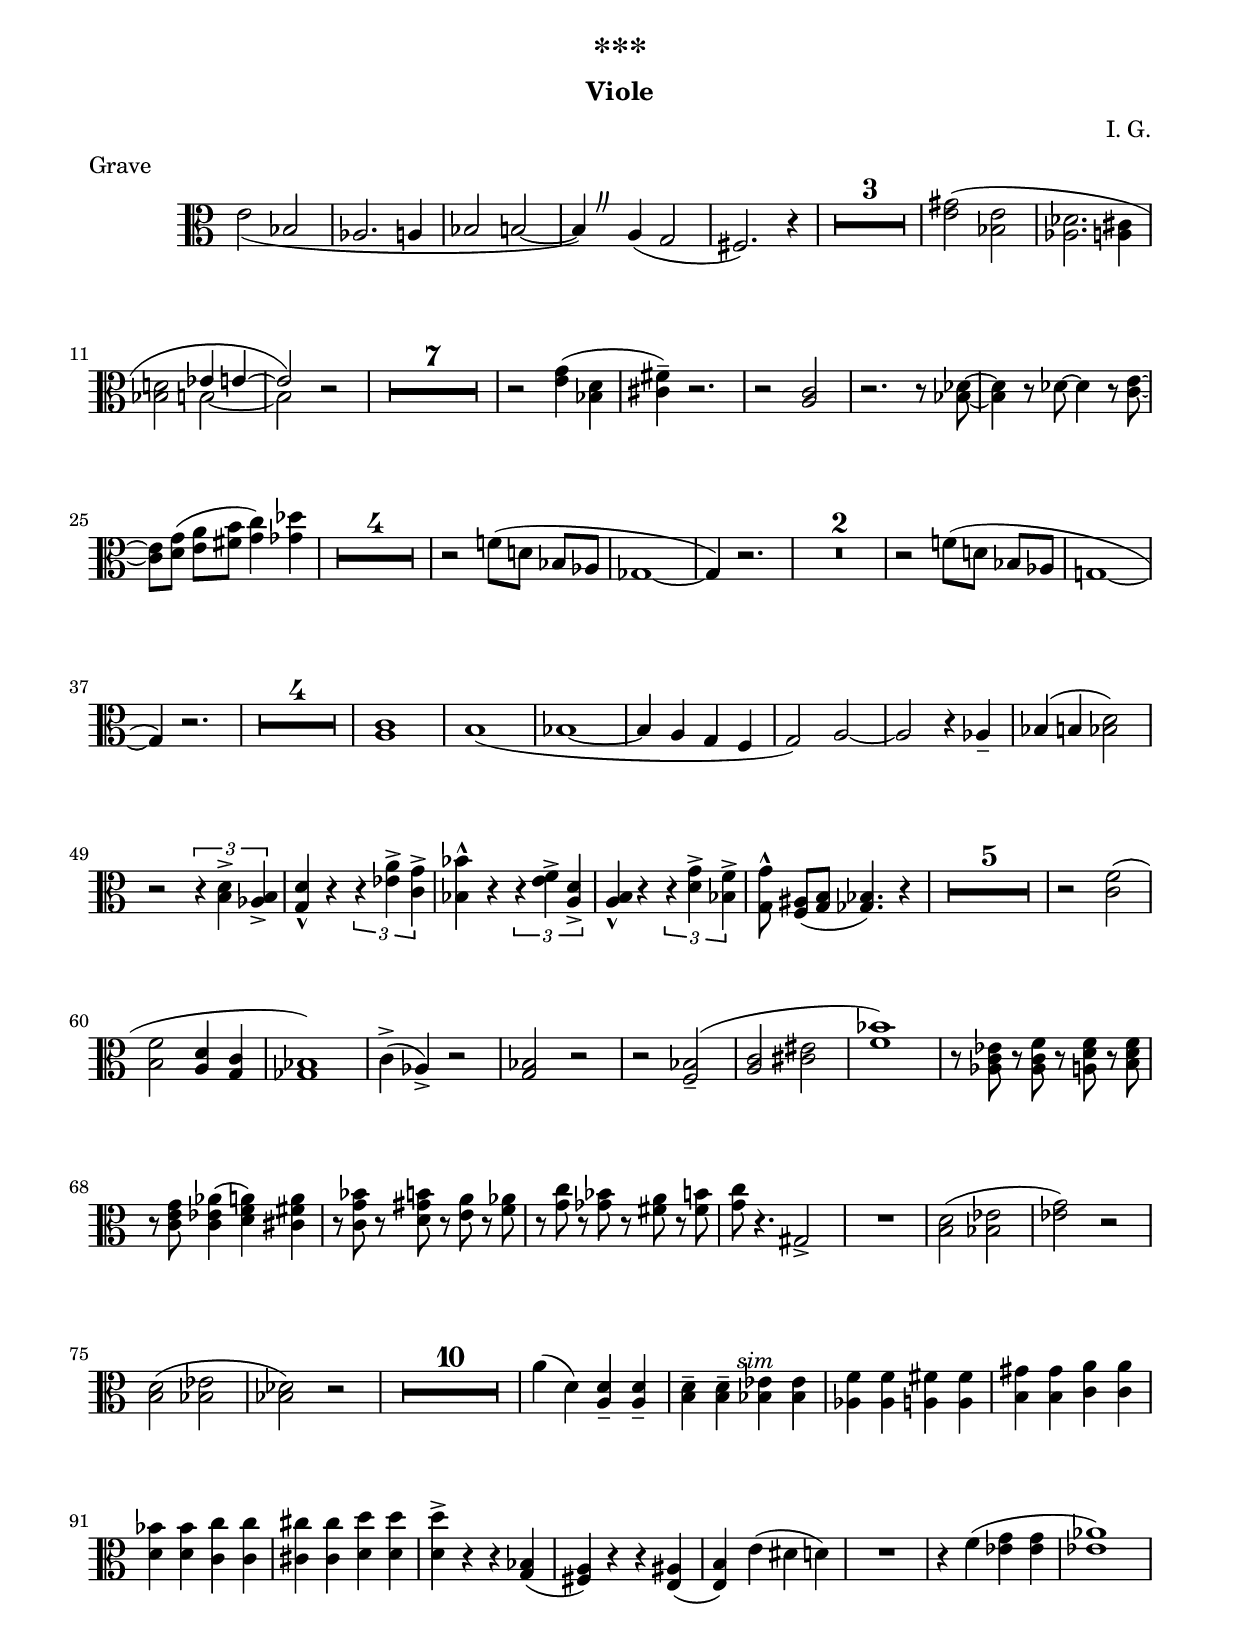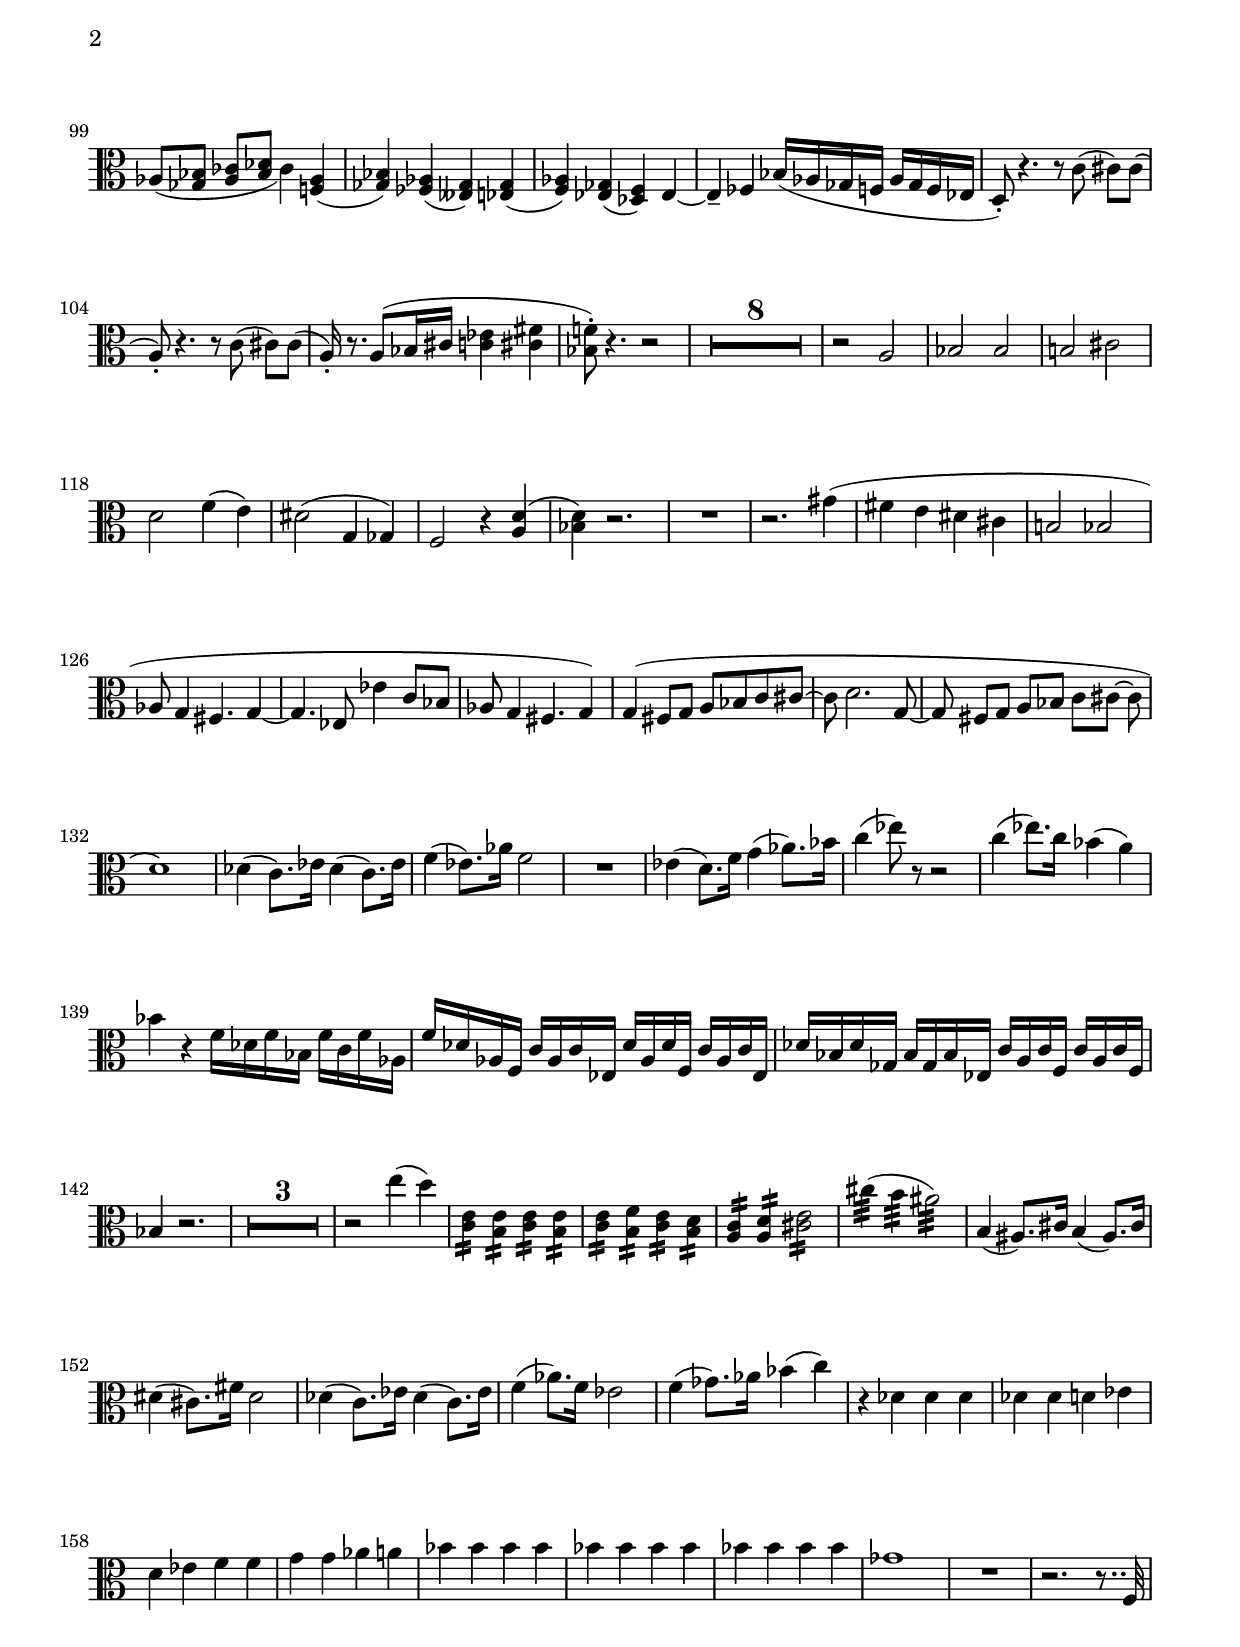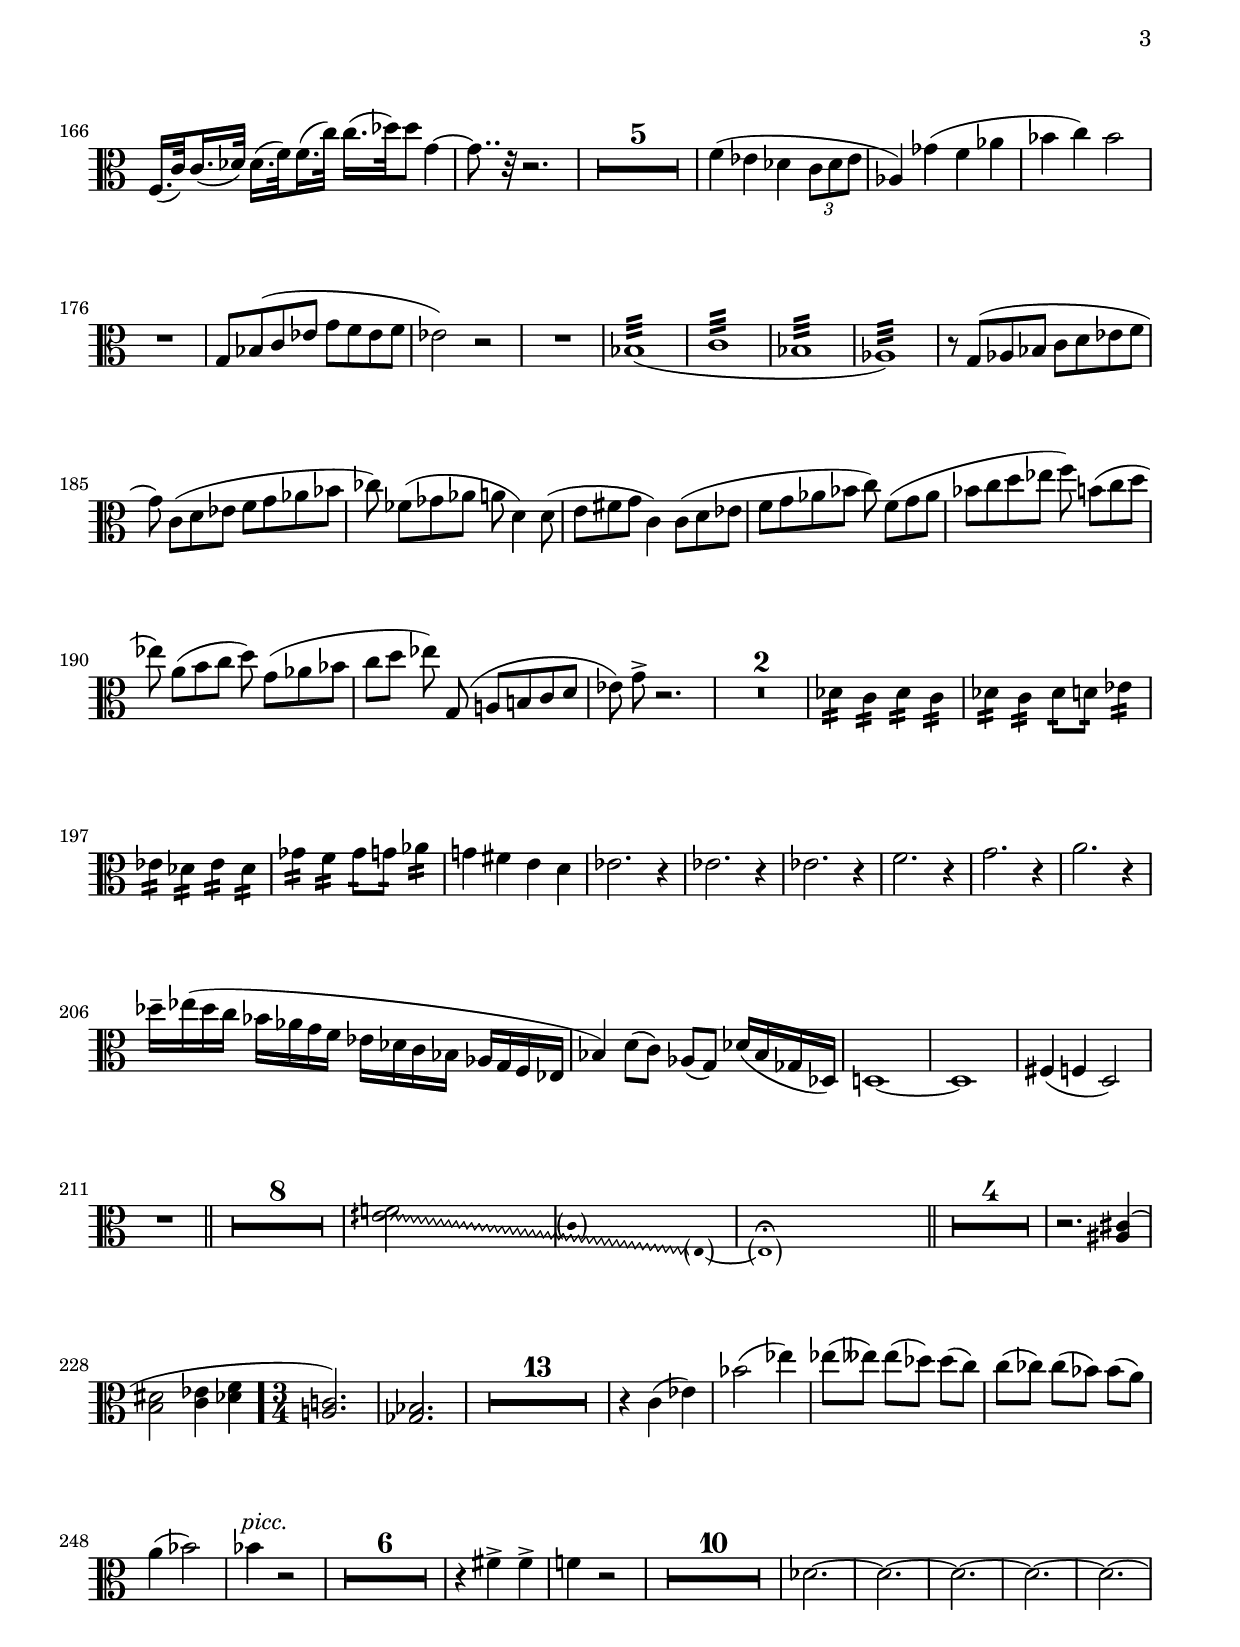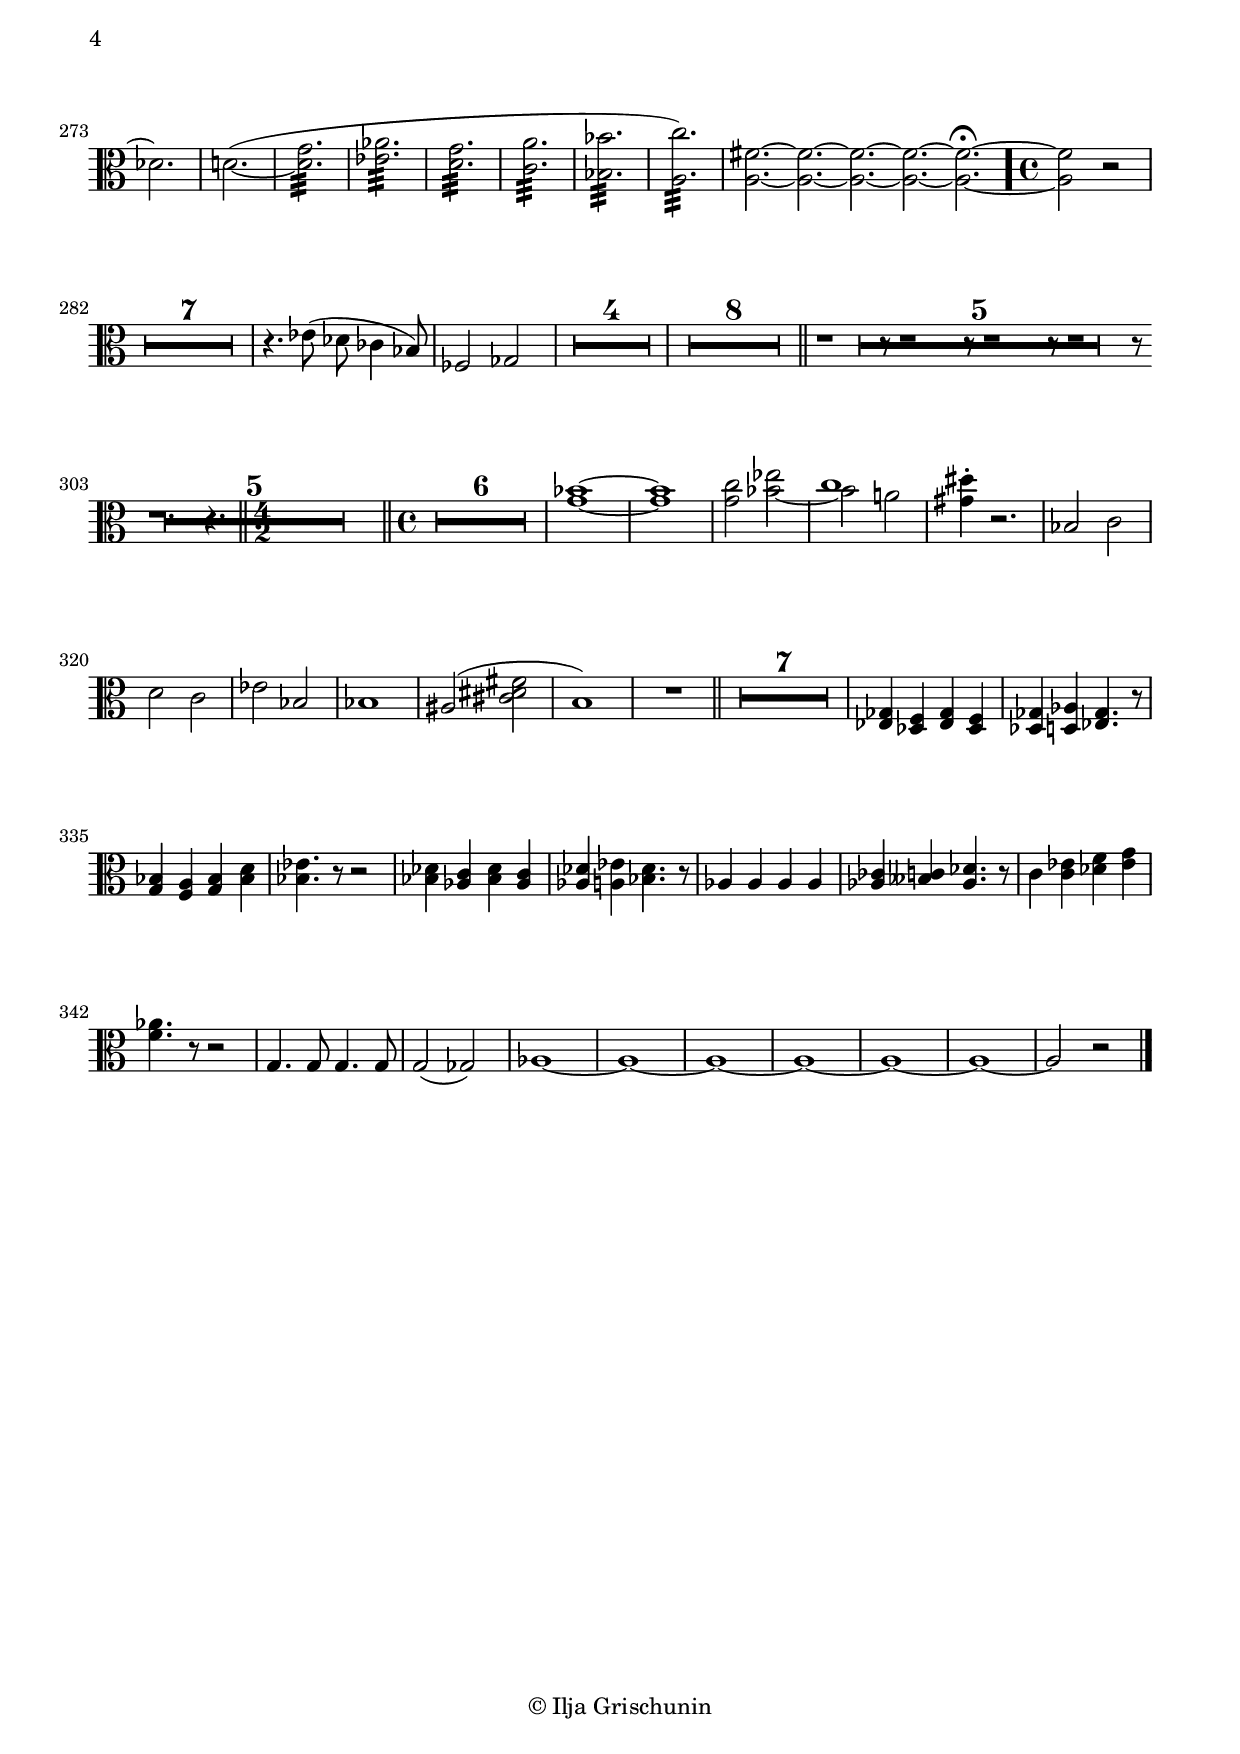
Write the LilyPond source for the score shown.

\version "2.19.15"
%\version "2.18.0"

\language "deutsch"

\header {
  title = "***"
  subtitle = "Viole"
  meter = "Grave"
  composer = "I. G."
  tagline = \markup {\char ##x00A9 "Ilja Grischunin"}
}

#(ly:set-option 'relative-includes #t)
\paper {
  #(set-paper-size "a4")
  top-system-spacing #'basic-distance = #15
  top-markup-spacing #'basic-distance = #5
  markup-system-spacing #'basic-distance = #15
  system-system-spacing #'basic-distance = #18
  last-bottom-spacing #'basic-distance = #15
  left-margin = 15
  right-margin = 15
  %two-sided = ##t
  %inner-margin = 25
  %outer-margin = 15
}

\layout {
  \context {
    \Score
    %\remove "Bar_number_engraver"
  }
}

\version "2.19.15"
%\version "2.18.0"

\language "deutsch"

%\include "noteHeads.ly"

vleMusic = \relative {
  \overrideTimeSignatureSettings 4/4 1/4 #'(1 1 1 1) #'()
  %\time #'(2 2 2 2) 4/4
  \override MultiMeasureRest #'expand-limit = #2
  \clef alto
  \set Score.skipBars = ##t
  \override Staff.TimeSignature #'stencil = ##f
  \override BreathingSign.text = \markup {
    \musicglyph #"scripts.caesura.curved"
  }
  \override MultiMeasureRest.expand-limit = #2
  e'2_(b as2. a4 b2 h~ h4)\breathe
  a( g2 fis2.) r4 R1*3
  <<
    {
      \stemDown
      \override Slur.positions = #'(1 . 1)
      <e' gis>2(<b e><as des>2.<a cis>4<b d!>2
      \stemUp
      es4 e~ e2)
    }
    \\
    {
      s1*2 s2 h~ h
    }
  >>
  \set baseMoment = #(ly:make-moment 1 8)
  %\set subdivideBeams = ##t
  r2 R1*7 r2 <e g>4(<b d><cis fis>--) r2. r2 <a c>
  r2. r8 <b des>~
  q4 r8 des~ des4 r8 <c e>~ q[ <d g>](<e a><fis h>
  <g c>4)<ges des'>
  R1*4 r2 f!8[( d!] b as ges1~ ges4) r2.
  R1*2 r2 f'!8[( d!] b as g!1~ g4) r2. R1*4
  <a c>1 h( b~ b4 a g f g2) a~ a r4 as-- b( h <b d>2)
  r2 \times 2/3 {r4 <h d>-><as h>->}
  <g d'>-^ r \times 2/3 {r <es' a>-><c g'>->}
  <b b'>-^ r \times 2/3 {r <e f>-><a, d>->}
  <a h>-^ r \times 2/3 {r <d g>-><b f'>->}
  <g g'>8-^\noBeam<f ais>(<g h><ges b>4.) r4 R1*5
  r2 <c f>(<h f'><a d>4<g c><ges b>1) c4->( as->) r2
  <g b> r r <f b>--(<a c><cis eis><f b>1)
  r8 <as, c es> r <as c f> r <a d f> r <h d f>
  r <c e g><c es as>4(<d f a>)<cis fis a>
  r8 <c g' b> r <d gis h> r <e a> r <f as>
  r <g c> r <ges b> r <fis a> r <fis h>
  <g c> r4. gis,2-> R1 <h d>2(<b es><es g>) r
  <h d>(<b es><b des>) r R1*10 a'4( d,)<a d>-- q--
  <h d>--
  \override TextScript.extra-offset = #'(2 . -1)
  q--^\markup {\italic sim} <b es> q <as f'> q <a fis'> q
  <h gis'> q <c a'> q <d b'> q <c c'> q <cis cis'> q <d d'> q
  q-> r  r <g, b>(<fis a>) r r <e ais>(<e h'>) e'( dis d) R1
  r4 f(<es g> q <es as>1) as,8_(<ges b><as ces>[<b des>] ces4)
  <f,! as>(<ges b>)<fes as>(<eses ges>)<es ges>(
  <f as>)<es ges>(<des f>) es~
  es-- fes b16( as ges f as ges f es
  d8)-. r4. r8 c'(\noBeam cis) cis(
  a)-. r4. r8 c(\noBeam cis) cis(
  a16)-. r8. a8( b16 cis <c es>4<cis fis>
  <b f'!>8)-. r4. r2 R1*8 r2 a b b h! cis d f4( e)
  dis2( g,4 ges) f2 r4 <a d>4(<b d>) r2. R1 r2. gis'4(
  fis e dis cis h!2 b as8 g4 fis4. g4~ g4. es8 es'4 c8 b as g4 fis4. g4)
  g( fis8 g a b c cis~ cis d2.  g,8~ g fis8[ g] a[ b] c[ cis]~ cis d1)
  des4( c8.) es16 des4( c8.) es16 f4( es8.) as16 f2 R1
  es4( d8.) f16 g4( as8.) b16 c4( es8) r r2 c4( es8.) c16 b4( a)
  b r f16 des f b, f' c f as, f' des as f c' as c es, des' as des f, c' as c es,
  des' b des ges, b ges b es, c' a c f, c' a c f, b4 r2. R1*3 r2 e'4( d)
  <c, e>4:16<h e>4:16<c e>4:16<h e>4:16
  <c e>4:16<h f'>4:16<c e>4:16<h d>4:16
  <a c>4:16<a d>4:16<cis e>2:16 cis'4:32( h4:32 ais2:32)
  h,4( ais8.) cis16 h4( ais8.) cis16 dis4( cis8.) fis16 dis2
  des4( c8.) es16 des4( c8.) es16 f4( as8.) f16 es2 f4( ges8.) as16 b4( c)
  r4 \repeat unfold 5 {des,} d es  d es f f g g as a \repeat unfold 12 {b}
  ges1 R1 r2. r8.. f,32
  \set subdivideBeams = ##t
  f16.( c'32) c16.( des32) des16.( f32) f16.( c'32) c16.( des32) des8 g,4~
  g8.. r32 r2. R1*5 f4( es des \times 2/3 {c8 des es}
  as,4) ges'( f as b c) b2 R1 g,8 b( c es g f es f es2) r R1
  \stemUp b1:32_( c1:32 b1:32 as1:32)\stemNeutral
  r8 g( as b c d es f g)\noBeam c,( d es f g as b
  ces)\noBeam fes,( ges as a d,4) d8(
  e fis g c,4) c8( d es f g as b c)\noBeam f,( g as b
  c d es f)\noBeam h,( c d
  es)\noBeam a,( h c d)\noBeam g,( as b
  c d es)\noBeam g,,( a! h! c d es)\noBeam g-> r2. R1*2
  \repeat unfold 3 {des4:16 c4:16} des8:16 d8:16 es4:16
  \repeat unfold 2 {es4:16 des4:16} ges4:16 f4:16 ges8:16 g8:16 as4:16
  g!4 fis e d \repeat unfold 3 {es2. r4} f2. r4 g2. r4 a2. r4
  \set subdivideBeams = ##f
  des16-- es( des c b as g f es des c b as g f es
  b'4) d8( c) as( g) des'16( b ges des) d!1~ d fis4( f! d2) R1
  \bar "||"
  R1*8
  %\cueClef "alto"
  %\override Score.SpacingSpanner.strict-note-spacing = ##t
  \set Score.proportionalNotationDuration = #(ly:make-moment 1/8)
  \override Glissando.style = #'zigzag
  <eih' f!>2 \glissando
  \override NoteColumn.glissando-skip = ##t
  s
  \hide Staff.Stem
  \override ParenthesesItem.padding = #0.2
  \override ParenthesesItem.font-size = #8
  \teeny\parenthesize c4 s2
  \revert NoteColumn.glissando-skip
  \parenthesize e,4~
  \once\override Script.extra-offset = #'(0 . -3)
  \parenthesize e1\fermata
  \undo \hide Staff.Stem
  \normalsize
  \unset Score.proportionalNotationDuration
  %\cueClefUnset
  \bar "||"
  R1*4 r2. <ais cis>4(<h dis>2<c es>4<des f>
  \bar "."
  \revert Staff.TimeSignature.stencil
  \time 3/4
  <a! c!>2.)<ges b>
  R2.*13 r4 c( es)
  b'2( es4) es8( eses) eses[( des]) des( c)
  c( ces) ces[( b]) b( a) a4( b2)
  \override TextScript.extra-offset = #'(-.5 . .3)
  b4^\markup {\italic picc.} r2 R2.*6
  r4 fis-> fis-> f! r2 R2.*10 des2.~ des~ des~ des~
  des~ des d!(_~<d g>2.:32<es as>2.:32<d g>2.:32<c a'>2.:32
  <b b'>2.:32<a c'>2.:32)
  \cadenzaOn
  <a fis'>~ q~ q~ q~ q~\fermata
  \cadenzaOff
  \bar "."
  \time 4/4
  q2 r R1*7 r4. es'8( des ces4 b8) fes2 ges R1*4
  R1*8
  \bar "||"
  \cadenzaOn
  r1 r8 \bar ""
  r1 r8 \bar ""
  r1 r8 \bar ""
  r1 r8 \bar ""
  r1. r4.
  \cadenzaOff
  \bar "||"
  \time 4/2
  R1*10
  \bar "||"
  \time 4/4
  R1*6
  <g' b>1~ q <g c>2
  <<
    {
      \stemDown
      es'
      \stemUp
      c1
    }
    \\
    {
      b2~ b a!
    }
  >>
  <gis dis'>4-. r2.
  b,2 c d c es b b1
  ais2( <cis dis fis> h1)
  R1 \bar "||"
  R1*7
  <es, ges>4<des f><es ges><des f>
  <des ges><d as'><es ges>4. r8
  <g b>4<f a><g b><b d><b es>4. r8 r2
  <b des>4<as c><b des><as c><as des><a es'><b des>4. r8
  as4 as as as <as ces><heses c><as des>4. r8
  c4 <c es><des f><es g><f as>4. r8 r2
  g,4. g8 g4. g8 g2( ges)
  as1~ as~ as~ as~ as~ as~ as2 r
  \bar "|."
}


\score {
  \new Staff
  \vleMusic
}